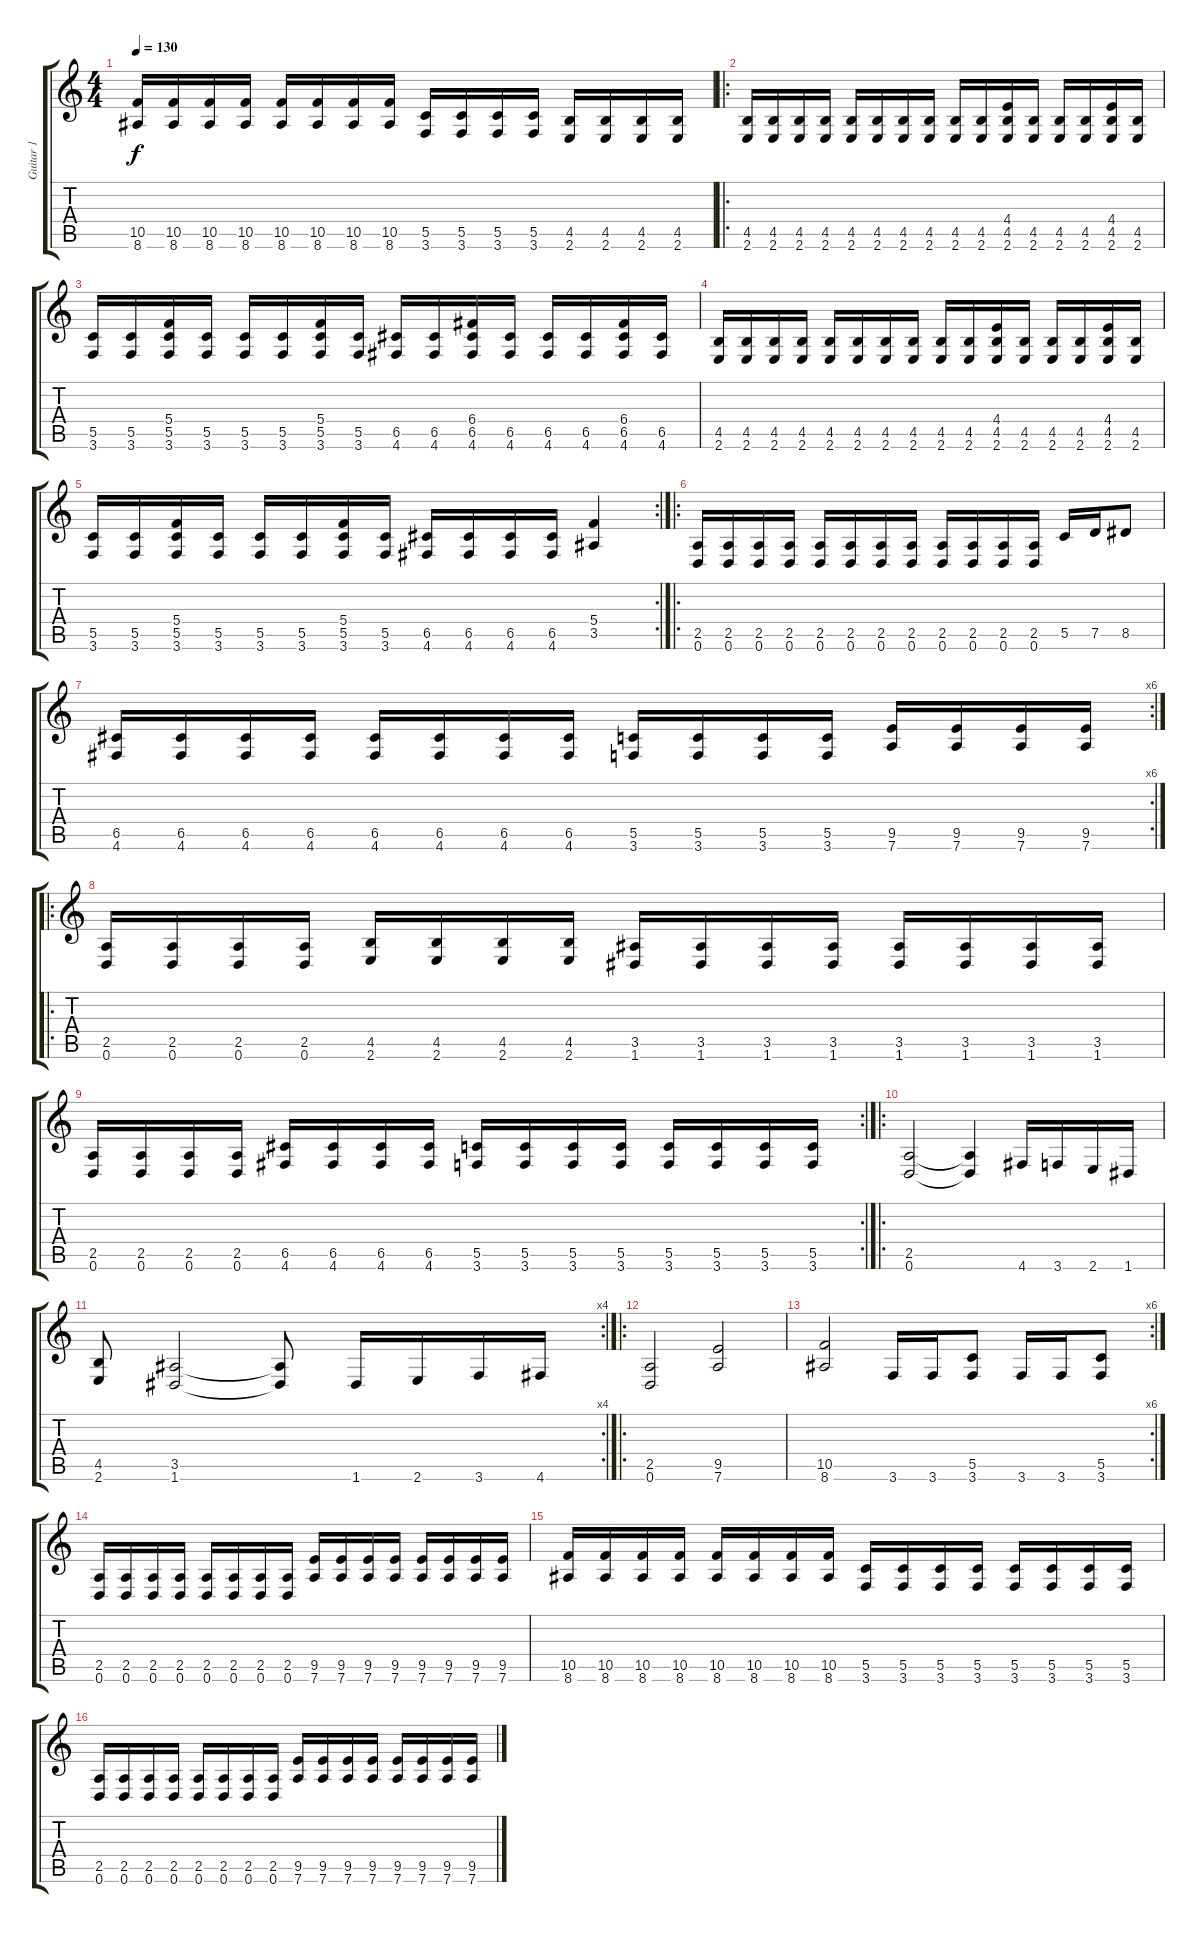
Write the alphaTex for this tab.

\track ("Guitar 1" "Guitar 1") {instrument distortionguitar}
\staff {score tabs}
\tuning (D4 A3 F3 C3 G2 D2) {hide}
\ts (4 4)
\tempo 130
\clef g2
\ks c
(10.5 8.6).16{dy f} (10.5 8.6).16 (10.5 8.6).16 (10.5 8.6).16 (10.5 8.6).16 (10.5 8.6).16 (10.5 8.6).16 (10.5 8.6).16 (5.5 3.6).16 (5.5 3.6).16 (5.5 3.6).16 (5.5 3.6).16 (4.5 2.6).16 (4.5 2.6).16 (4.5 2.6).16 (4.5 2.6).16 |
\ro
(4.5 2.6).16 (4.5 2.6).16 (4.5 2.6).16 (4.5 2.6).16 (4.5 2.6).16 (4.5 2.6).16 (4.5 2.6).16 (4.5 2.6).16 (4.5 2.6).16 (4.5 2.6).16 (4.4 4.5 2.6).16 (4.5 2.6).16 (4.5 2.6).16 (4.5 2.6).16 (4.4 4.5 2.6).16 (4.5 2.6).16 |
(5.5 3.6).16 (5.5 3.6).16 (5.4 5.5 3.6).16 (5.5 3.6).16 (5.5 3.6).16 (5.5 3.6).16 (5.4 5.5 3.6).16 (5.5 3.6).16 (6.5 4.6).16 (6.5 4.6).16 (6.4 6.5 4.6).16 (6.5 4.6).16 (6.5 4.6).16 (6.5 4.6).16 (6.4 6.5 4.6).16 (6.5 4.6).16 |
(4.5 2.6).16 (4.5 2.6).16 (4.5 2.6).16 (4.5 2.6).16 (4.5 2.6).16 (4.5 2.6).16 (4.5 2.6).16 (4.5 2.6).16 (4.5 2.6).16 (4.5 2.6).16 (4.4 4.5 2.6).16 (4.5 2.6).16 (4.5 2.6).16 (4.5 2.6).16 (4.4 4.5 2.6).16 (4.5 2.6).16 |
\rc 2
(5.5 3.6).16 (5.5 3.6).16 (5.4 5.5 3.6).16 (5.5 3.6).16 (5.5 3.6).16 (5.5 3.6).16 (5.4 5.5 3.6).16 (5.5 3.6).16 (6.5 4.6).16 (6.5 4.6).16 (6.5 4.6).16 (6.5 4.6).16 (5.4 3.5).4 |
\ro
(2.5 0.6).16 (2.5 0.6).16 (2.5 0.6).16 (2.5 0.6).16 (2.5 0.6).16 (2.5 0.6).16 (2.5 0.6).16 (2.5 0.6).16 (2.5 0.6).16 (2.5 0.6).16 (2.5 0.6).16 (2.5 0.6).16 5.5.16 7.5.16 8.5.8 |
\rc 6
(6.5 4.6).16 (6.5 4.6).16 (6.5 4.6).16 (6.5 4.6).16 (6.5 4.6).16 (6.5 4.6).16 (6.5 4.6).16 (6.5 4.6).16 (5.5 3.6).16 (5.5 3.6).16 (5.5 3.6).16 (5.5 3.6).16 (9.5 7.6).16 (9.5 7.6).16 (9.5 7.6).16 (9.5 7.6).16 |
\ro
(2.5 0.6).16 (2.5 0.6).16 (2.5 0.6).16 (2.5 0.6).16 (4.5 2.6).16 (4.5 2.6).16 (4.5 2.6).16 (4.5 2.6).16 (3.5 1.6).16 (3.5 1.6).16 (3.5 1.6).16 (3.5 1.6).16 (3.5 1.6).16 (3.5 1.6).16 (3.5 1.6).16 (3.5 1.6).16 |
\rc 2
(2.5 0.6).16 (2.5 0.6).16 (2.5 0.6).16 (2.5 0.6).16 (6.5 4.6).16 (6.5 4.6).16 (6.5 4.6).16 (6.5 4.6).16 (5.5 3.6).16 (5.5 3.6).16 (5.5 3.6).16 (5.5 3.6).16 (5.5 3.6).16 (5.5 3.6).16 (5.5 3.6).16 (5.5 3.6).16 |
\ro
(2.5 0.6).2 (2.5{t} 0.6{t}).4 4.6.16 3.6.16 2.6.16 1.6.16 |
\rc 4
(4.5 2.6).8 (3.5 1.6).2 (3.5{t} 1.6{t}).8 1.6.16 2.6.16 3.6.16 4.6.16 |
\ro
(2.5 0.6).2 (9.5 7.6).2 |
\rc 6
(10.5 8.6).2 3.6.16 3.6.16 (5.5 3.6).8 3.6.16 3.6.16 (5.5 3.6).8 |
(2.5 0.6).16 (2.5 0.6).16 (2.5 0.6).16 (2.5 0.6).16 (2.5 0.6).16 (2.5 0.6).16 (2.5 0.6).16 (2.5 0.6).16 (9.5 7.6).16 (9.5 7.6).16 (9.5 7.6).16 (9.5 7.6).16 (9.5 7.6).16 (9.5 7.6).16 (9.5 7.6).16 (9.5 7.6).16 |
(10.5 8.6).16 (10.5 8.6).16 (10.5 8.6).16 (10.5 8.6).16 (10.5 8.6).16 (10.5 8.6).16 (10.5 8.6).16 (10.5 8.6).16 (5.5 3.6).16 (5.5 3.6).16 (5.5 3.6).16 (5.5 3.6).16 (5.5 3.6).16 (5.5 3.6).16 (5.5 3.6).16 (5.5 3.6).16 |
(2.5 0.6).16 (2.5 0.6).16 (2.5 0.6).16 (2.5 0.6).16 (2.5 0.6).16 (2.5 0.6).16 (2.5 0.6).16 (2.5 0.6).16 (9.5 7.6).16 (9.5 7.6).16 (9.5 7.6).16 (9.5 7.6).16 (9.5 7.6).16 (9.5 7.6).16 (9.5 7.6).16 (9.5 7.6).16
